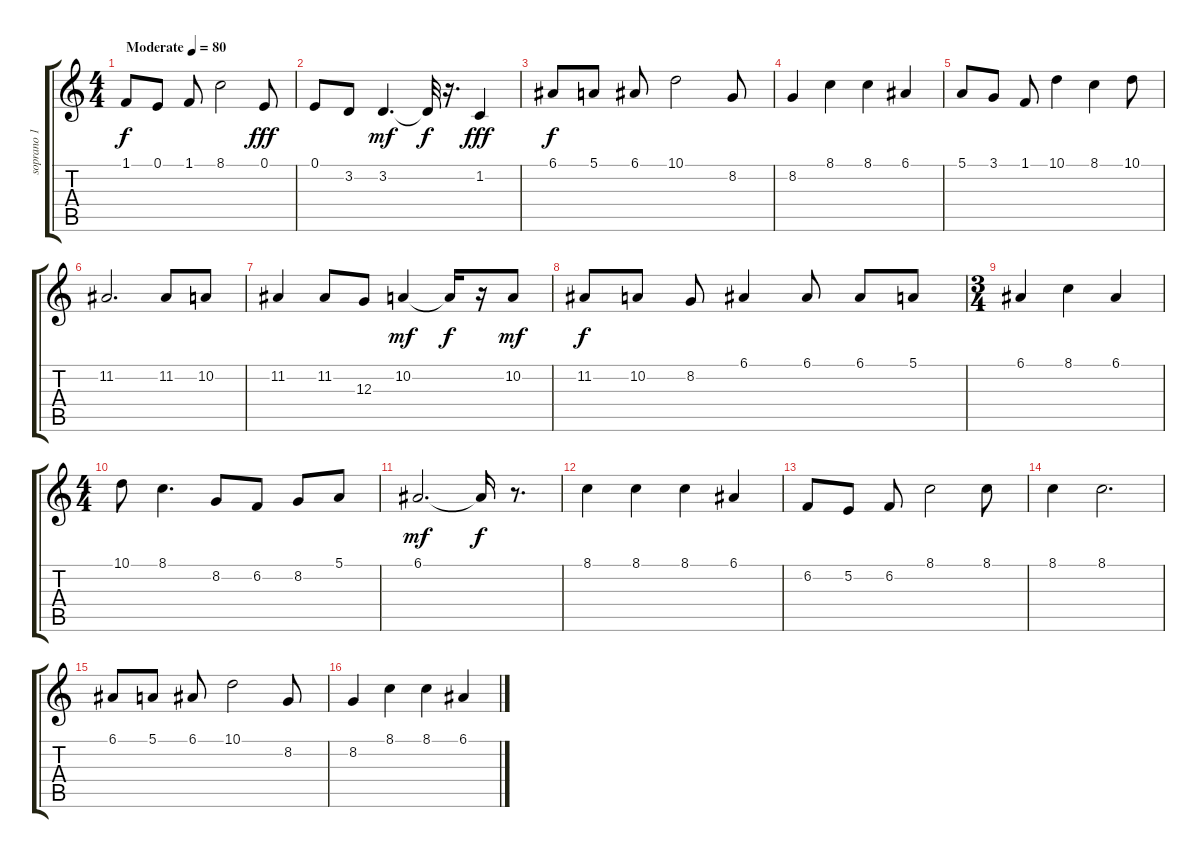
\track ("soprano 1" "soprano 1") {instrument brightacousticpiano}
\staff {score tabs}
\tuning (E4 B3 G3 D3 A2 E2) {hide}
\ts (4 4)
\tempo (80 "Moderate")
\clef g2
\ks c
1.1.8{dy f instrument brightacousticpiano} 0.1.8 1.1.8 8.1.2 0.1.8{dy fff} |
0.1.8 3.2.8 3.2.4{d dy mf} 3.2{t}.32{dy f} r.16{d} 1.2.4{dy fff} |
6.1.8{dy f} 5.1.8 6.1.8 10.1.2 8.2.8 |
8.2.4 8.1.4 8.1.4 6.1.4 |
5.1.8 3.1.8 1.1.8 10.1.4 8.1.4 10.1.8 |
11.2.2{d} 11.2.8 10.2.8 |
11.2.4 11.2.8 12.3.8 10.2.4{dy mf} 10.2{t}.16{dy f} r.16 10.2.8{dy mf} |
11.2.8{dy f} 10.2.8 8.2.8 6.1.4 6.1.8 6.1.8 5.1.8 |
\ts (3 4)
6.1.4 8.1.4 6.1.4 |
\ts (4 4)
10.1.8 8.1.4{d} 8.2.8 6.2.8 8.2.8 5.1.8 |
6.1.2{d dy mf} 6.1{t}.16{dy f} r.8{d} |
8.1.4 8.1.4 8.1.4 6.1.4 |
6.2.8 5.2.8 6.2.8 8.1.2 8.1.8 |
8.1.4 8.1.2{d} |
6.1.8 5.1.8 6.1.8 10.1.2 8.2.8 |
8.2.4 8.1.4 8.1.4 6.1.4
